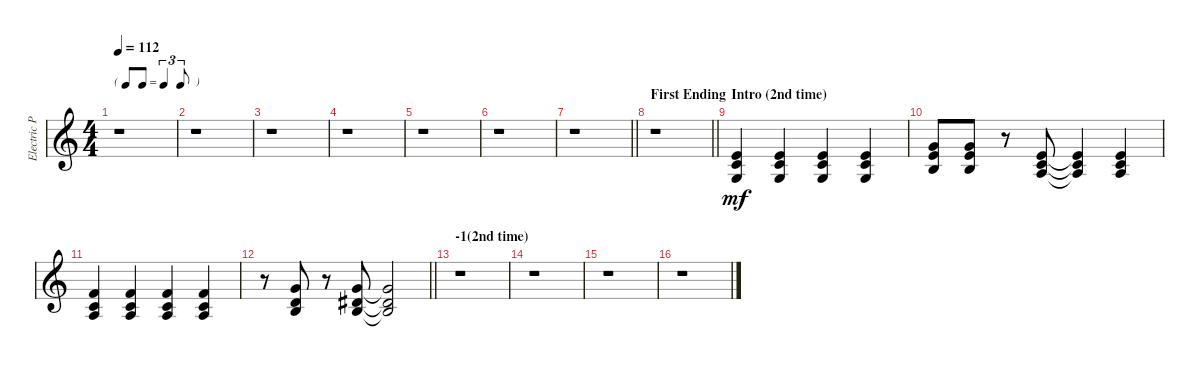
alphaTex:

\track ("Electric Piano (Staff 1)" "Electric P") {instrument electricgrandpiano}
\staff {score}
\tuning (E4 B3 G3 D3 A2 E2 B1) {hide}
\ts (4 4)
\tf triplet8th
\tempo 112
\clef g2
\ks c
r.1{dy mf} |
r.1 |
r.1 |
r.1 |
r.1 |
r.1 |
\barLineRight lightlight
r.1 |
\section ("" "First Ending")
\barLineRight lightlight
r.1 |
\section ("" "Intro (2nd time)")
(0.1 1.2 0.3).4 (0.1 1.2 0.3).4 (0.1 1.2 0.3).4 (0.1 1.2 0.3).4 |
(3.1 5.2 4.3).8 (3.1 5.2 4.3).8 r.8 (0.1 1.2 2.3).8 (0.1{t} 1.2{t} 2.3{t}).4 (0.1 1.2 2.3).4 |
(1.1 1.2 2.3).4 (1.1 1.2 2.3).4 (1.1 1.2 2.3).4 (1.1 1.2 2.3).4 |
\barLineRight lightlight
r.8 (3.1 3.2 4.3).8 r.8 (3.1 0.2 8.3).8 (3.1{t} 0.2{t} 8.3{t}).2 |
\section ("" "-1(2nd time)")
r.1 |
r.1 |
r.1 |
r.1
